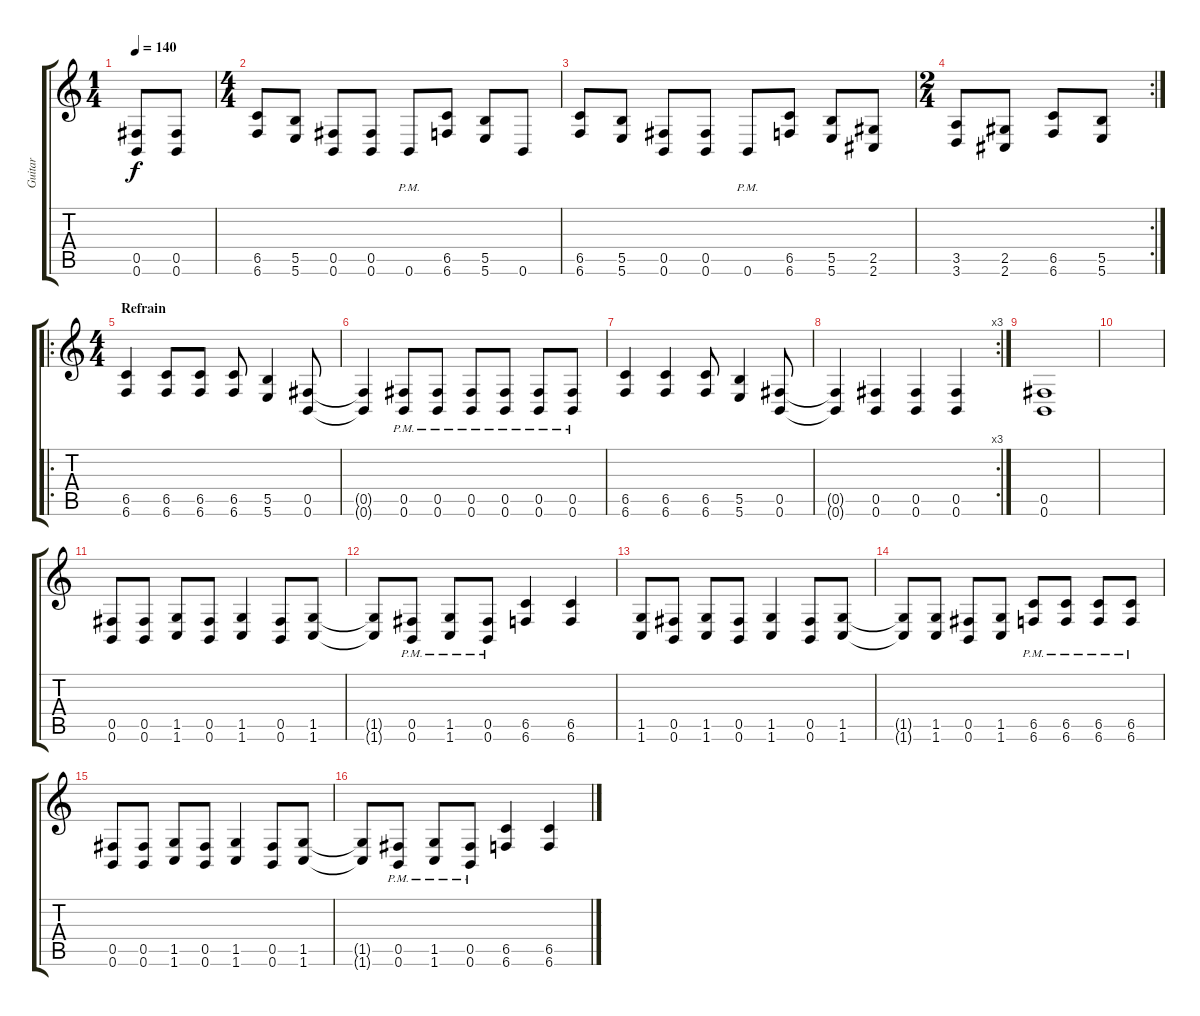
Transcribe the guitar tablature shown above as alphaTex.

\track ("Guitar" "Guitar") {instrument overdrivenguitar}
\staff {score tabs}
\tuning (Db4 Ab3 E3 B2 Gb2 B1) {hide}
\ts (1 4)
\tempo 140
\clef g2
\ks c
(0.5 0.6).8{dy f} (0.5 0.6).8 |
\ts (4 4)
(6.5 6.6).8 (5.5 5.6).8 (0.5 0.6).8 (0.5 0.6).8 0.6{pm}.8 (6.5 6.6).8 (5.5 5.6).8 0.6.8 |
(6.5 6.6).8 (5.5 5.6).8 (0.5 0.6).8 (0.5 0.6).8 0.6{pm}.8 (6.5 6.6).8 (5.5 5.6).8 (2.5 2.6).8 |
\rc 2
\ts (2 4)
(3.5 3.6).8 (2.5 2.6).8 (6.5 6.6).8 (5.5 5.6).8 |
\ro
\ts (4 4)
\section ("" "Refrain")
(6.5 6.6).4 (6.5 6.6).8 (6.5 6.6).8 (6.5 6.6).8 (5.5 5.6).4 (0.5 0.6).8 |
(0.5{t} 0.6{t}).4 (0.5{pm} 0.6{pm}).8 (0.5{pm} 0.6{pm}).8 (0.5{pm} 0.6{pm}).8 (0.5{pm} 0.6{pm}).8 (0.5{pm} 0.6{pm}).8 (0.5{pm} 0.6{pm}).8 |
(6.5 6.6).4 (6.5 6.6).4 (6.5 6.6).8 (5.5 5.6).4 (0.5 0.6).8 |
\rc 3
(0.5{t} 0.6{t}).4 (0.5 0.6).4 (0.5 0.6).4 (0.5 0.6).4 |
\section ("" "")
(0.5 0.6).1 |
|
(0.5 0.6).8 (0.5 0.6).8 (1.5 1.6).8 (0.5 0.6).8 (1.5 1.6).4 (0.5 0.6).8 (1.5 1.6).8 |
(1.5{t} 1.6{t}).8 (0.5{pm} 0.6{pm}).8 (1.5{pm} 1.6{pm}).8 (0.5{pm} 0.6{pm}).8 (6.5 6.6).4 (6.5 6.6).4 |
(1.5 1.6).8 (0.5 0.6).8 (1.5 1.6).8 (0.5 0.6).8 (1.5 1.6).4 (0.5 0.6).8 (1.5 1.6).8 |
(1.5{t} 1.6{t}).8 (1.5 1.6).8 (0.5 0.6).8 (1.5 1.6).8 (6.5{pm} 6.6{pm}).8 (6.5{pm} 6.6{pm}).8 (6.5{pm} 6.6{pm}).8 (6.5{pm} 6.6{pm}).8 |
(0.5 0.6).8 (0.5 0.6).8 (1.5 1.6).8 (0.5 0.6).8 (1.5 1.6).4 (0.5 0.6).8 (1.5 1.6).8 |
(1.5{t} 1.6{t}).8 (0.5{pm} 0.6{pm}).8 (1.5{pm} 1.6{pm}).8 (0.5{pm} 0.6{pm}).8 (6.5 6.6).4 (6.5 6.6).4
